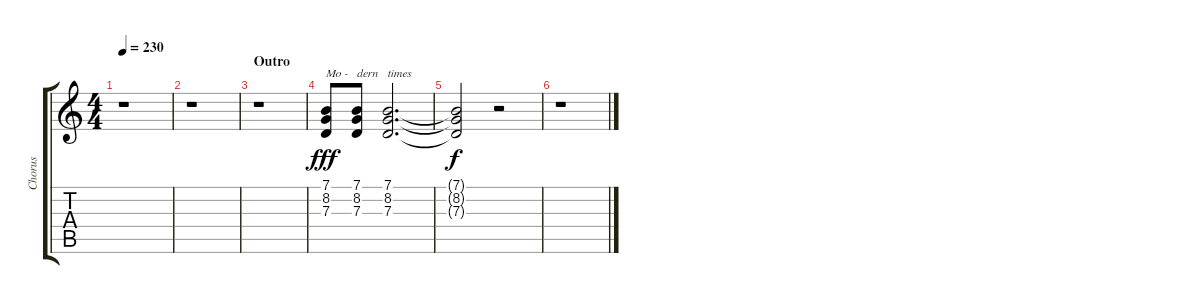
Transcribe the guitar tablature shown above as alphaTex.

\track ("Chorus" "Chorus") {instrument synthvoice}
\staff {score tabs}
\tuning (E4 B3 G3 D3 A2 E2) {hide}
\ts (4 4)
\tempo 230
\clef g2
\ks c
r.1{dy f} |
r.1 |
\section ("" "Outro")
r.1 |
(7.1 8.2 7.3).8{txt "Mo -" dy fff} (7.1 8.2 7.3).8{txt "dern"} (7.1 8.2 7.3).2{d txt "times"} |
(7.1{t} 8.2{t} 7.3{t}).2{dy f} r.2 |
r.1
